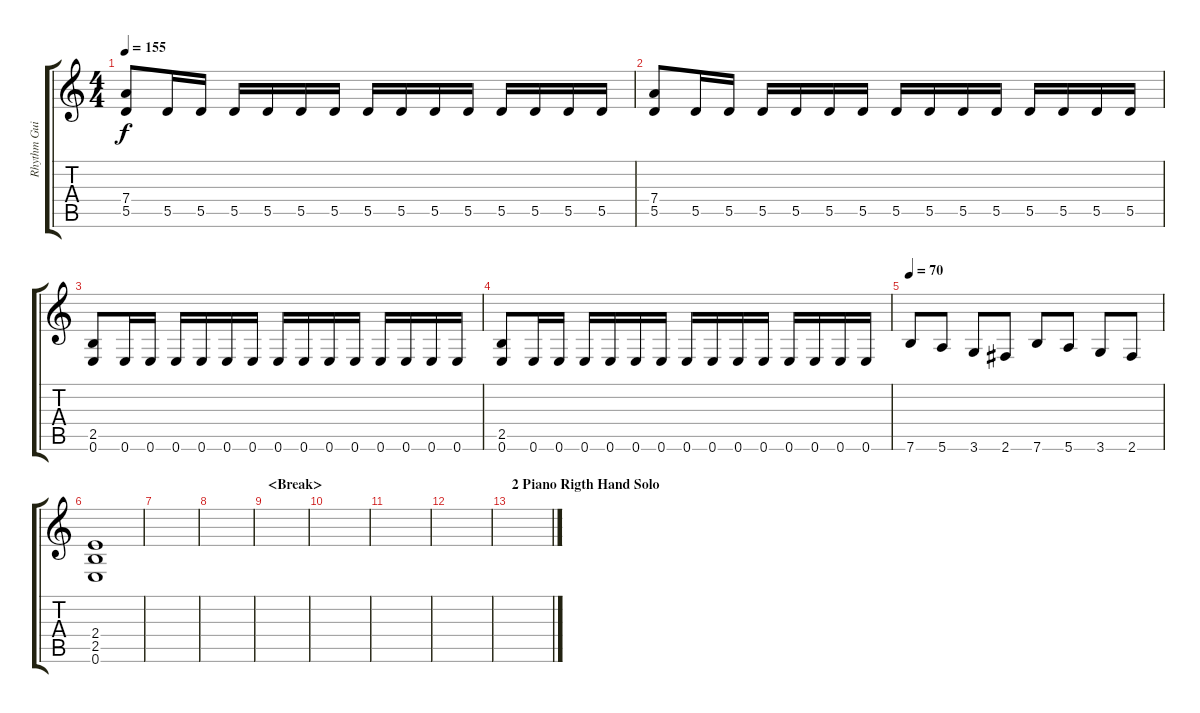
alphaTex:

\track ("Rhythm Guitar" "Rhythm Gui") {instrument distortionguitar}
\staff {score tabs}
\tuning (E4 B3 G3 D3 A2 E2) {hide}
\ts (4 4)
\tempo 155
\clef g2
\ks c
(7.4 5.5).8{dy f} 5.5.16 5.5.16 5.5.16 5.5.16 5.5.16 5.5.16 5.5.16 5.5.16 5.5.16 5.5.16 5.5.16 5.5.16 5.5.16 5.5.16 |
(7.4 5.5).8 5.5.16 5.5.16 5.5.16 5.5.16 5.5.16 5.5.16 5.5.16 5.5.16 5.5.16 5.5.16 5.5.16 5.5.16 5.5.16 5.5.16 |
(2.5 0.6).8 0.6.16 0.6.16 0.6.16 0.6.16 0.6.16 0.6.16 0.6.16 0.6.16 0.6.16 0.6.16 0.6.16 0.6.16 0.6.16 0.6.16 |
(2.5 0.6).8 0.6.16 0.6.16 0.6.16 0.6.16 0.6.16 0.6.16 0.6.16 0.6.16 0.6.16 0.6.16 0.6.16 0.6.16 0.6.16 0.6.16 |
\tempo 70
7.6.8 5.6.8 3.6.8 2.6.8 7.6.8 5.6.8 3.6.8 2.6.8 |
(2.4 2.5 0.6).1 |
|
|
\section ("" "<Break>")
|
|
|
|
\section ("" "2 Piano Rigth Hand Solo")
